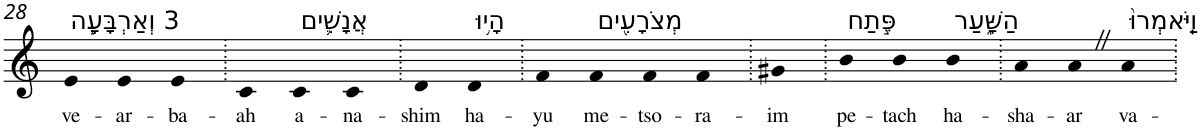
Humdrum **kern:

**kern	**text
*part1	*part1
*staff1	*staff1
*I"Piano	*
*I'Pno	*
!!LO:PB:g=z
*clefG2	*
*k[]	*
=28	=28
!LO:TX:a:t=3 וְאַרְבָּעָ֧ה	!
!	!LO:LY:b
4e	ve-
!	!LO:LY:b
4e	-ar-
!	!LO:LY:b
4e	-ba-
=29.	=29.
!	!LO:LY:b
4c	-ah
!LO:TX:a:t=אֲנָשִׁ֛ים	!
!	!LO:LY:b
4c	a-
!	!LO:LY:b
4c	-na-
=30.	=30.
!	!LO:LY:b
4d	-shim
!LO:TX:a:t=הָי֥וּ	!
!	!LO:LY:b
4d	ha-
=31.	=31.
!	!LO:LY:b
4f	-yu
!LO:TX:a:t=מְצֹרָעִ֖ים	!
!	!LO:LY:b
4f	me-
!	!LO:LY:b
4f	-tso-
!	!LO:LY:b
4f	-ra-
=32.	=32.
!	!LO:LY:b
4g#X	-im
=33.	=33.
!LO:TX:a:t=פֶּ֣תַח	!
!	!LO:LY:b
4b	pe-
!	!LO:LY:b
4b	-tach
!LO:TX:a:t=הַשָּׁ֑עַר	!
!	!LO:LY:b
4b	ha-
=34.	=34.
!	!LO:LY:b
4a	-sha-
!	!LO:LY:b
4aZ	-ar
!LO:TX:a:t=וַיֹּֽאמְרוּ֙	!
!	!LO:LY:b
4a	va-
=.	=.
*-	*-
